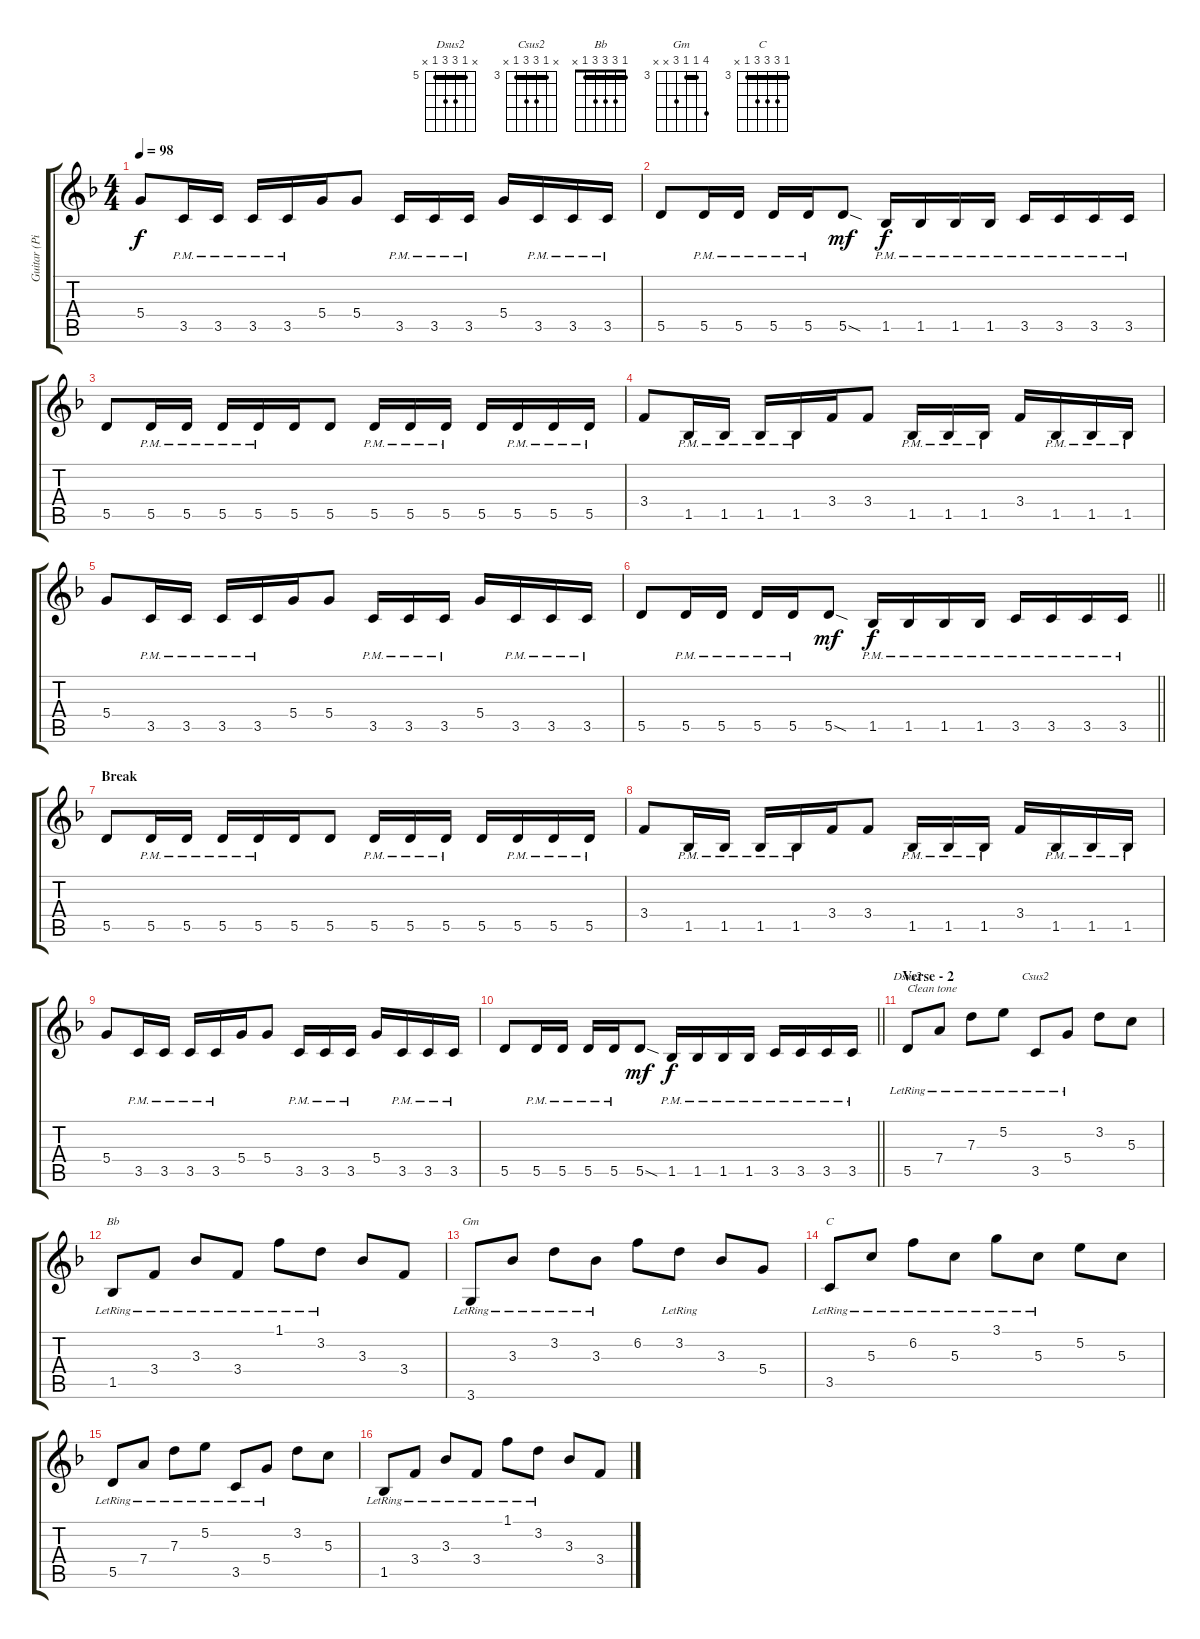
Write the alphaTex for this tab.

\track ("Guitar (Piret)" "Guitar (Pi") {instrument overdrivenguitar}
\staff {score tabs}
\tuning (E4 B3 G3 D3 A2 E2) {hide}
\chord ("Dsus2" x 5 7 7 5 x) {firstfret 5 barre 5}
\chord ("Csus2" x 3 5 5 3 x) {firstfret 3 barre 3}
\chord ("Bb" 1 3 3 3 1 x) {barre 1}
\chord ("Gm" 6 3 3 5 x x) {firstfret 3 barre 3}
\chord ("C" 3 5 5 5 3 x) {firstfret 3 barre 3}
\ts (4 4)
\tempo 98
\clef g2
\ks f
5.4.8{dy f} 3.5{pm}.16 3.5{pm}.16 3.5{pm}.16 3.5{pm}.16 5.4.16 5.4.8 3.5{pm}.16 3.5{pm}.16 3.5{pm}.16 5.4.16 3.5{pm}.16 3.5{pm}.16 3.5{pm}.16 |
5.5.8 5.5{pm}.16 5.5{pm}.16 5.5{pm}.16 5.5{pm}.16 5.5{sod}.8{dy mf} 1.5{pm}.16{dy f} 1.5{pm}.16 1.5{pm}.16 1.5{pm}.16 3.5{pm}.16 3.5{pm}.16 3.5{pm}.16 3.5{pm}.16 |
5.5.8 5.5{pm}.16 5.5{pm}.16 5.5{pm}.16 5.5{pm}.16 5.5.16 5.5.8 5.5{pm}.16 5.5{pm}.16 5.5{pm}.16 5.5.16 5.5{pm}.16 5.5{pm}.16 5.5{pm}.16 |
3.4.8 1.5{pm}.16 1.5{pm}.16 1.5{pm}.16 1.5{pm}.16 3.4.16 3.4.8 1.5{pm}.16 1.5{pm}.16 1.5{pm}.16 3.4.16 1.5{pm}.16 1.5{pm}.16 1.5{pm}.16 |
5.4.8 3.5{pm}.16 3.5{pm}.16 3.5{pm}.16 3.5{pm}.16 5.4.16 5.4.8 3.5{pm}.16 3.5{pm}.16 3.5{pm}.16 5.4.16 3.5{pm}.16 3.5{pm}.16 3.5{pm}.16 |
\barLineRight lightlight
5.5.8 5.5{pm}.16 5.5{pm}.16 5.5{pm}.16 5.5{pm}.16 5.5{sod}.8{dy mf} 1.5{pm}.16{dy f} 1.5{pm}.16 1.5{pm}.16 1.5{pm}.16 3.5{pm}.16 3.5{pm}.16 3.5{pm}.16 3.5{pm}.16 |
\section ("" "Break")
5.5.8 5.5{pm}.16 5.5{pm}.16 5.5{pm}.16 5.5{pm}.16 5.5.16 5.5.8 5.5{pm}.16 5.5{pm}.16 5.5{pm}.16 5.5.16 5.5{pm}.16 5.5{pm}.16 5.5{pm}.16 |
3.4.8 1.5{pm}.16 1.5{pm}.16 1.5{pm}.16 1.5{pm}.16 3.4.16 3.4.8 1.5{pm}.16 1.5{pm}.16 1.5{pm}.16 3.4.16 1.5{pm}.16 1.5{pm}.16 1.5{pm}.16 |
5.4.8 3.5{pm}.16 3.5{pm}.16 3.5{pm}.16 3.5{pm}.16 5.4.16 5.4.8 3.5{pm}.16 3.5{pm}.16 3.5{pm}.16 5.4.16 3.5{pm}.16 3.5{pm}.16 3.5{pm}.16 |
\barLineRight lightlight
5.5.8 5.5{pm}.16 5.5{pm}.16 5.5{pm}.16 5.5{pm}.16 5.5{sod}.8{dy mf} 1.5{pm}.16{dy f} 1.5{pm}.16 1.5{pm}.16 1.5{pm}.16 3.5{pm}.16 3.5{pm}.16 3.5{pm}.16 3.5{pm}.16 |
\section ("" "Verse - 2")
5.5{lr}.8{ch "Dsus2" txt "Clean tone" instrument electricguitarjazz} 7.4{lr}.8 7.3{lr}.8 5.2{lr}.8 3.5{lr}.8{ch "Csus2"} 5.4{lr}.8 3.2.8 5.3.8 |
1.5{lr}.8{ch "Bb"} 3.4{lr}.8 3.3{lr}.8 3.4{lr}.8 1.1{lr}.8 3.2{lr}.8 3.3.8 3.4.8 |
3.6{lr}.8{ch "Gm"} 3.3{lr}.8 3.2{lr}.8 3.3{lr}.8 6.2.8 3.2{lr}.8 3.3.8 5.4.8 |
3.5{lr}.8{ch "C"} 5.3{lr}.8 6.2{lr}.8 5.3{lr}.8 3.1{lr}.8 5.3{lr}.8 5.2.8 5.3.8 |
5.5{lr}.8 7.4{lr}.8 7.3{lr}.8 5.2{lr}.8 3.5{lr}.8 5.4{lr}.8 3.2.8 5.3.8 |
1.5{lr}.8 3.4{lr}.8 3.3{lr}.8 3.4{lr}.8 1.1{lr}.8 3.2{lr}.8 3.3.8 3.4.8
